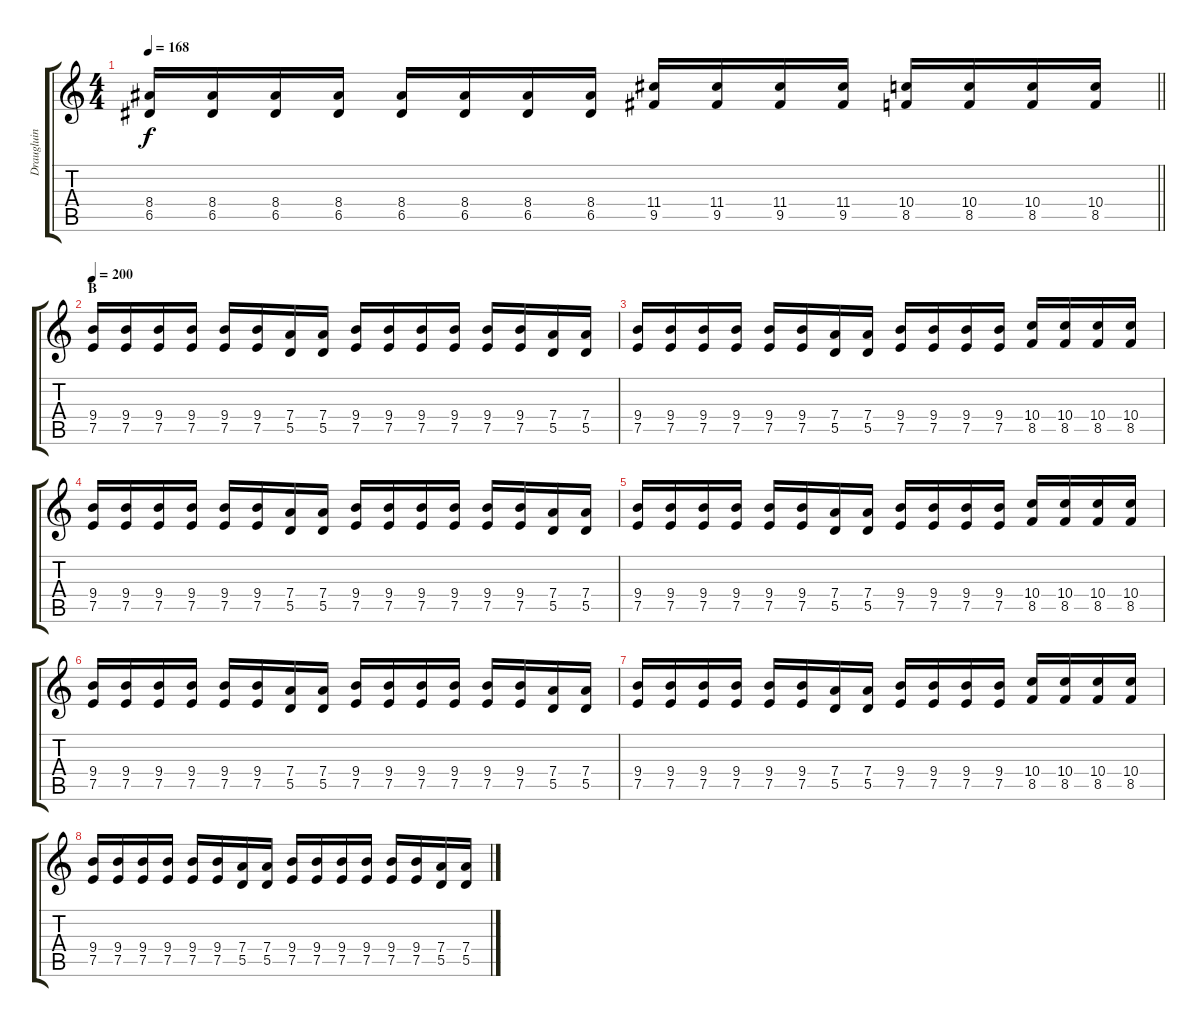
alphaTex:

\track ("Draugluin" "Draugluin") {instrument distortionguitar}
\staff {score tabs}
\tuning (E4 B3 G3 D3 A2 E2) {hide}
\ts (4 4)
\tempo 168
\clef g2
\barLineRight lightlight
\ks c
(8.4 6.5).16{dy f} (8.4 6.5).16 (8.4 6.5).16 (8.4 6.5).16 (8.4 6.5).16 (8.4 6.5).16 (8.4 6.5).16 (8.4 6.5).16 (11.4 9.5).16 (11.4 9.5).16 (11.4 9.5).16 (11.4 9.5).16 (10.4 8.5).16 (10.4 8.5).16 (10.4 8.5).16 (10.4 8.5).16 |
\section ("" "B")
\tempo 200
(9.4 7.5).16 (9.4 7.5).16 (9.4 7.5).16 (9.4 7.5).16 (9.4 7.5).16 (9.4 7.5).16 (7.4 5.5).16 (7.4 5.5).16 (9.4 7.5).16 (9.4 7.5).16 (9.4 7.5).16 (9.4 7.5).16 (9.4 7.5).16 (9.4 7.5).16 (7.4 5.5).16 (7.4 5.5).16 |
(9.4 7.5).16 (9.4 7.5).16 (9.4 7.5).16 (9.4 7.5).16 (9.4 7.5).16 (9.4 7.5).16 (7.4 5.5).16 (7.4 5.5).16 (9.4 7.5).16 (9.4 7.5).16 (9.4 7.5).16 (9.4 7.5).16 (10.4 8.5).16 (10.4 8.5).16 (10.4 8.5).16 (10.4 8.5).16 |
(9.4 7.5).16 (9.4 7.5).16 (9.4 7.5).16 (9.4 7.5).16 (9.4 7.5).16 (9.4 7.5).16 (7.4 5.5).16 (7.4 5.5).16 (9.4 7.5).16 (9.4 7.5).16 (9.4 7.5).16 (9.4 7.5).16 (9.4 7.5).16 (9.4 7.5).16 (7.4 5.5).16 (7.4 5.5).16 |
(9.4 7.5).16 (9.4 7.5).16 (9.4 7.5).16 (9.4 7.5).16 (9.4 7.5).16 (9.4 7.5).16 (7.4 5.5).16 (7.4 5.5).16 (9.4 7.5).16 (9.4 7.5).16 (9.4 7.5).16 (9.4 7.5).16 (10.4 8.5).16 (10.4 8.5).16 (10.4 8.5).16 (10.4 8.5).16 |
(9.4 7.5).16 (9.4 7.5).16 (9.4 7.5).16 (9.4 7.5).16 (9.4 7.5).16 (9.4 7.5).16 (7.4 5.5).16 (7.4 5.5).16 (9.4 7.5).16 (9.4 7.5).16 (9.4 7.5).16 (9.4 7.5).16 (9.4 7.5).16 (9.4 7.5).16 (7.4 5.5).16 (7.4 5.5).16 |
(9.4 7.5).16 (9.4 7.5).16 (9.4 7.5).16 (9.4 7.5).16 (9.4 7.5).16 (9.4 7.5).16 (7.4 5.5).16 (7.4 5.5).16 (9.4 7.5).16 (9.4 7.5).16 (9.4 7.5).16 (9.4 7.5).16 (10.4 8.5).16 (10.4 8.5).16 (10.4 8.5).16 (10.4 8.5).16 |
(9.4 7.5).16 (9.4 7.5).16 (9.4 7.5).16 (9.4 7.5).16 (9.4 7.5).16 (9.4 7.5).16 (7.4 5.5).16 (7.4 5.5).16 (9.4 7.5).16 (9.4 7.5).16 (9.4 7.5).16 (9.4 7.5).16 (9.4 7.5).16 (9.4 7.5).16 (7.4 5.5).16 (7.4 5.5).16
